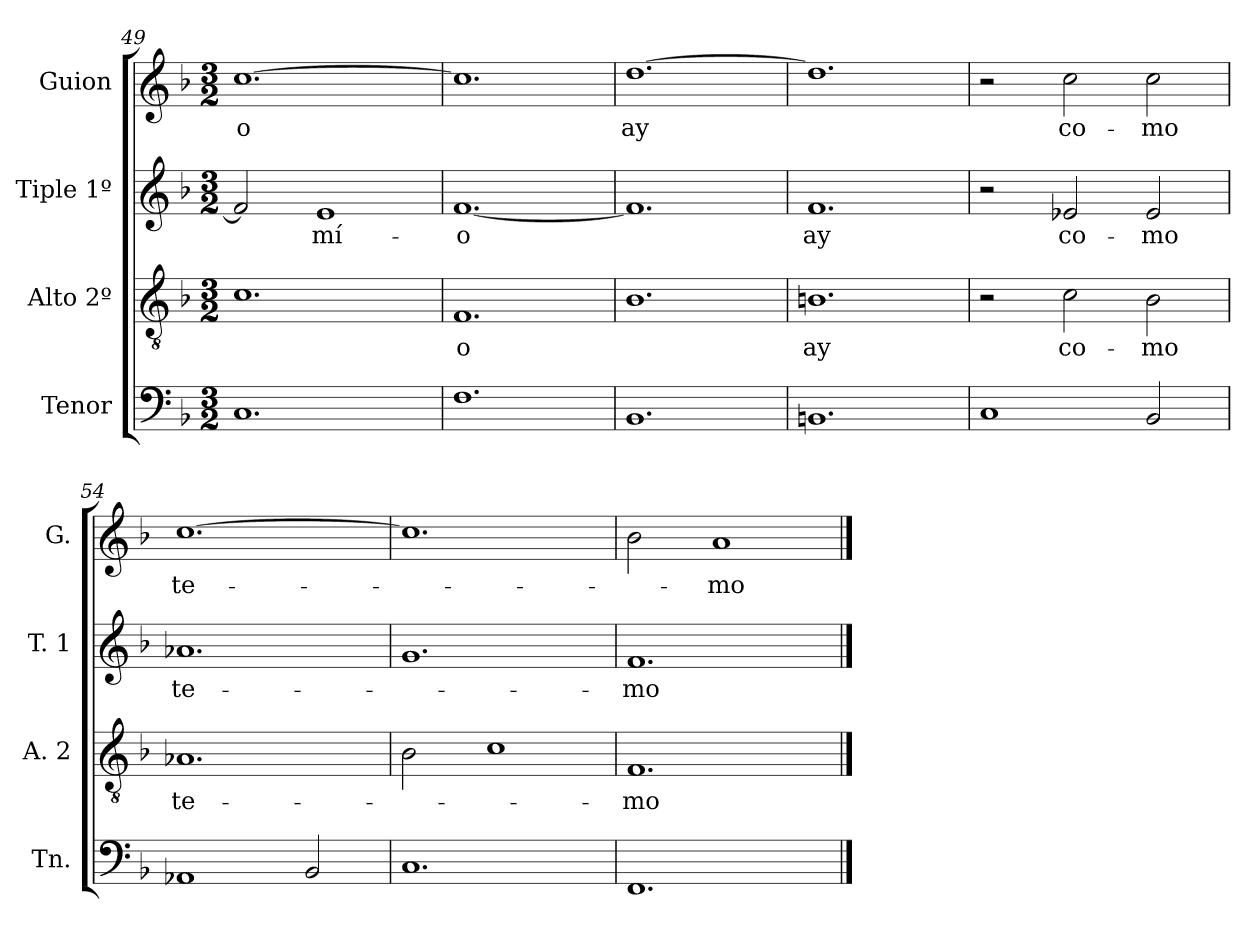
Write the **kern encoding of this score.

**kern	**kern	**text	**kern	**text	**kern	**text
*part4	*part3	*part3	*part2	*part2	*part1	*part1
*staff4	*staff3	*staff3	*staff2	*staff2	*staff1	*staff1
*I"Tenor	*I"Alto 2º	*	*I"Tiple 1º	*	*I"Guion	*
*I'Tn.	*I'A. 2	*	*I'T. 1	*	*I'G.	*
*clefF4	*clefGv2	*	*clefG2	*	*clefG2	*
*k[b-]	*k[b-]	*	*k[b-]	*	*k[b-]	*
*M3/2	*M3/2	*	*M3/2	*	*M3/2	*
=49	=49	=49	=49	=49	=49	=49
1.C	1.c	.	2f]	.	[1.cc	-o
.	.	.	1e	mí-	.	.
=50	=50	=50	=50	=50	=50	=50
1.F	1.F	-o	[1.f	-o	1.cc]	.
=51	=51	=51	=51	=51	=51	=51
1.BB-	1.B-	.	1.f]	.	[1.dd	ay
=52	=52	=52	=52	=52	=52	=52
1.BBn	1.Bn	ay	1.f	ay	1.dd]	.
=53	=53	=53	=53	=53	=53	=53
1C	2r	.	2r	.	2r	.
.	2c	co-	2e-X	co-	2cc	co-
2BB-	2B-	-mo	2e-	-mo	2cc	-mo
=54	=54	=54	=54	=54	=54	=54
1AA-X	1.A-X	te-	1.a-X	te-	[1.cc	te-
2BB-	.	.	.	.	.	.
=55	=55	=55	=55	=55	=55	=55
1.C	2B-	.	1.g	.	1.cc]	.
.	1c	.	.	.	.	.
=56	=56	=56	=56	=56	=56	=56
1.FF	1.F	-mo	1.f	-mo	2b-	.
.	.	.	.	.	1a	-mo
==	==	==	==	==	==	==
*-	*-	*-	*-	*-	*-	*-
